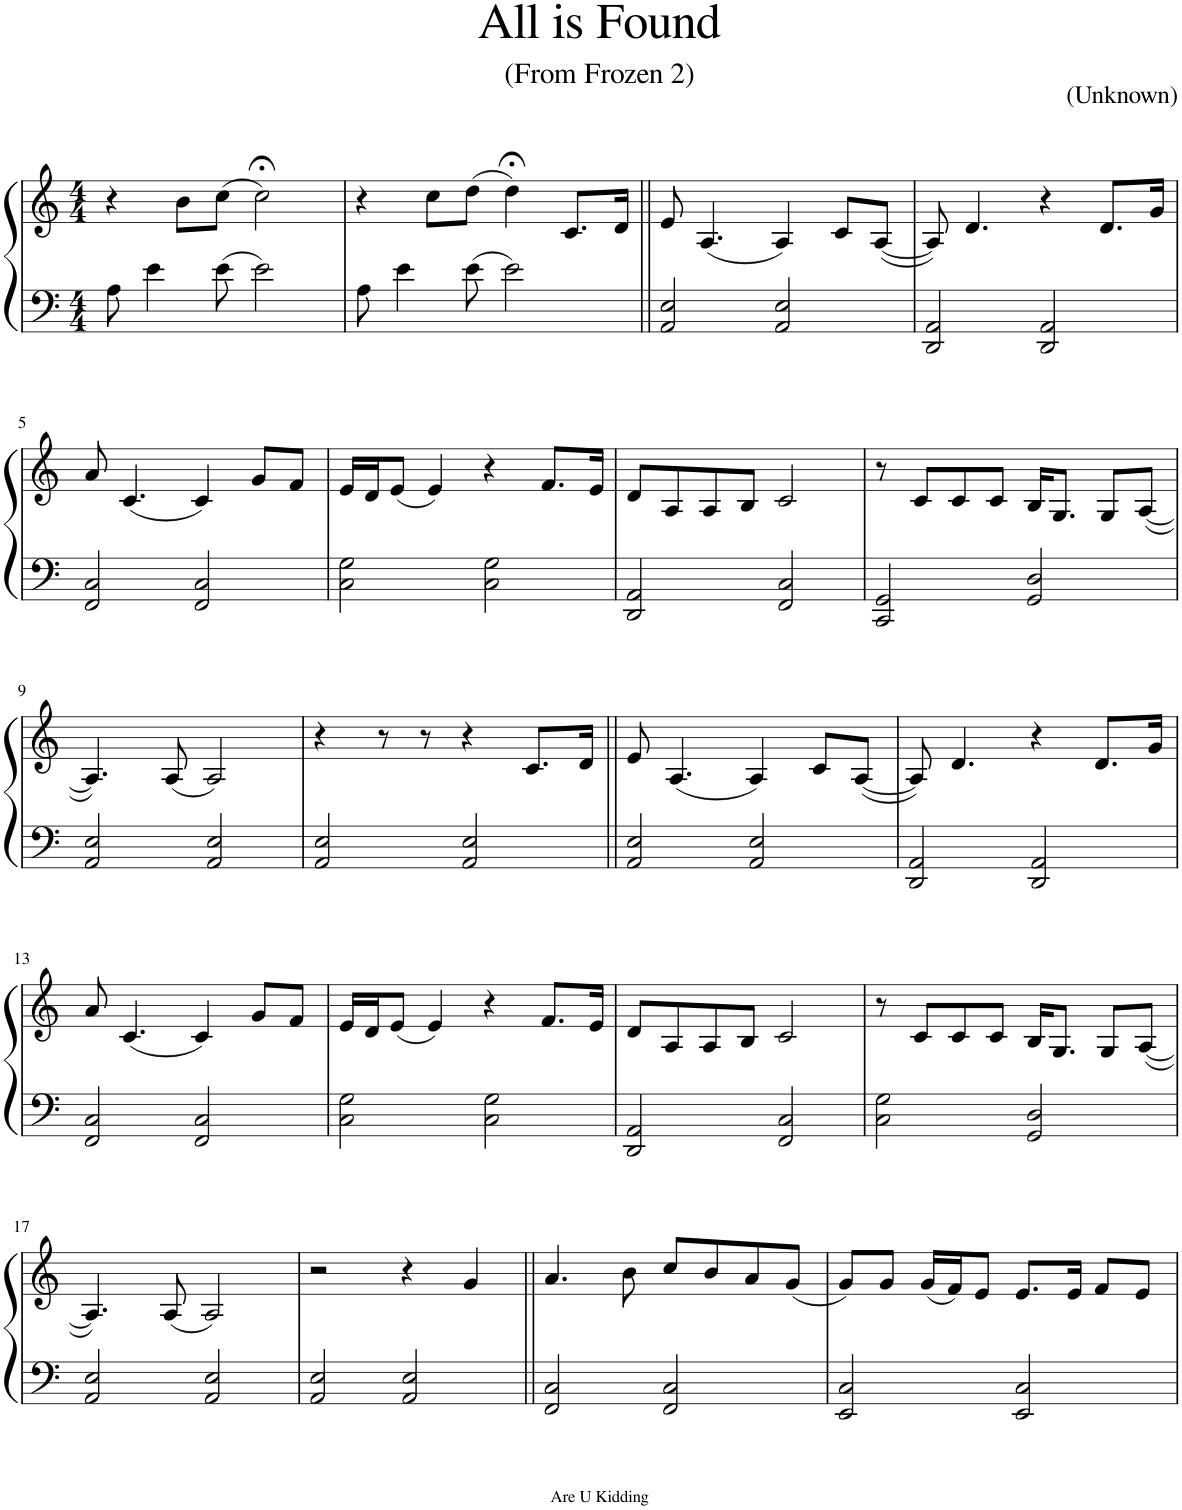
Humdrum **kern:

**kern	**kern
*part1	*part1
*staff2	*staff1
*I"Piano	*
*I'Pno.	*
*clefF4	*clefG2
*k[]	*k[]
*M4/4	*M4/4
=1	=1
8A\	4r
4e\	.
.	8b\L
8e\	(8cc\J
2e\	2cc;<\)
=2	=2
8A\	4r
4e\	.
.	8cc\L
8e\	(8dd\J
2e\	4dd;<\)
.	8.c/L
.	16d/Jk
=3||	=3||
2AA/ 2E/	8e/
.	(4.A/
2AA/ 2E/	4A/)
.	8c/L
.	([8A/J
=4	=4
2DD/ 2AA/	8A/])
.	4.d/
2DD/ 2AA/	4r
.	8.d/L
.	16g/Jk
!!LO:LB:g=z
=5	=5
2FF/ 2C/	8a/
.	(4.c/
2FF/ 2C/	4c/)
.	8g/L
.	8f/J
=6	=6
2C\ 2G\	16e/LL
.	16d/J
.	(8e/J
.	4e/)
2C\ 2G\	4r
.	8.f/L
.	16e/Jk
=7	=7
2DD/ 2AA/	8d/L
.	8A/
.	8A/
.	8B/J
2FF/ 2C/	2c/
=8	=8
2CC/ 2GG/	8r
.	8c/L
.	8c/
.	8c/J
2GG/ 2D/	16B/KL
.	8.G/J
.	8G/L
.	([8A/J
!!LO:LB:g=z
=9	=9
2AA/ 2E/	4.A/])
.	(8A/
2AA/ 2E/	2A/)
=10	=10
2AA/ 2E/	4r
.	8r
.	8r
2AA/ 2E/	4r
.	8.c/L
.	16d/Jk
=11||	=11||
2AA/ 2E/	8e/
.	(4.A/
2AA/ 2E/	4A/)
.	8c/L
.	([8A/J
=12	=12
2DD/ 2AA/	8A/])
.	4.d/
2DD/ 2AA/	4r
.	8.d/L
.	16g/Jk
!!LO:LB:g=z
=13	=13
2FF/ 2C/	8a/
.	(4.c/
2FF/ 2C/	4c/)
.	8g/L
.	8f/J
=14	=14
2C\ 2G\	16e/LL
.	16d/J
.	(8e/J
.	4e/)
2C\ 2G\	4r
.	8.f/L
.	16e/Jk
=15	=15
2DD/ 2AA/	8d/L
.	8A/
.	8A/
.	8B/J
2FF/ 2C/	2c/
=16	=16
2C\ 2G\	8r
.	8c/L
.	8c/
.	8c/J
2GG/ 2D/	16B/KL
.	8.G/J
.	8G/L
.	([8A/J
!!LO:LB:g=z
=17	=17
2AA/ 2E/	4.A/])
.	(8A/
2AA/ 2E/	2A/)
=18	=18
2AA/ 2E/	2r
2AA/ 2E/	4r
.	4g/
=19||	=19||
2FF/ 2C/	4.a/
.	8b\
2FF/ 2C/	8cc/L
.	8b/
.	8a/
.	(8g/J
=20	=20
2EE/ 2C/	8g/L)
.	8g/J
.	(16g/LL
.	16f/J)
.	8e/J
2EE/ 2C/	8.e/L
.	16e/Jk
.	8f/L
.	8e/J
=	=
*-	*-
